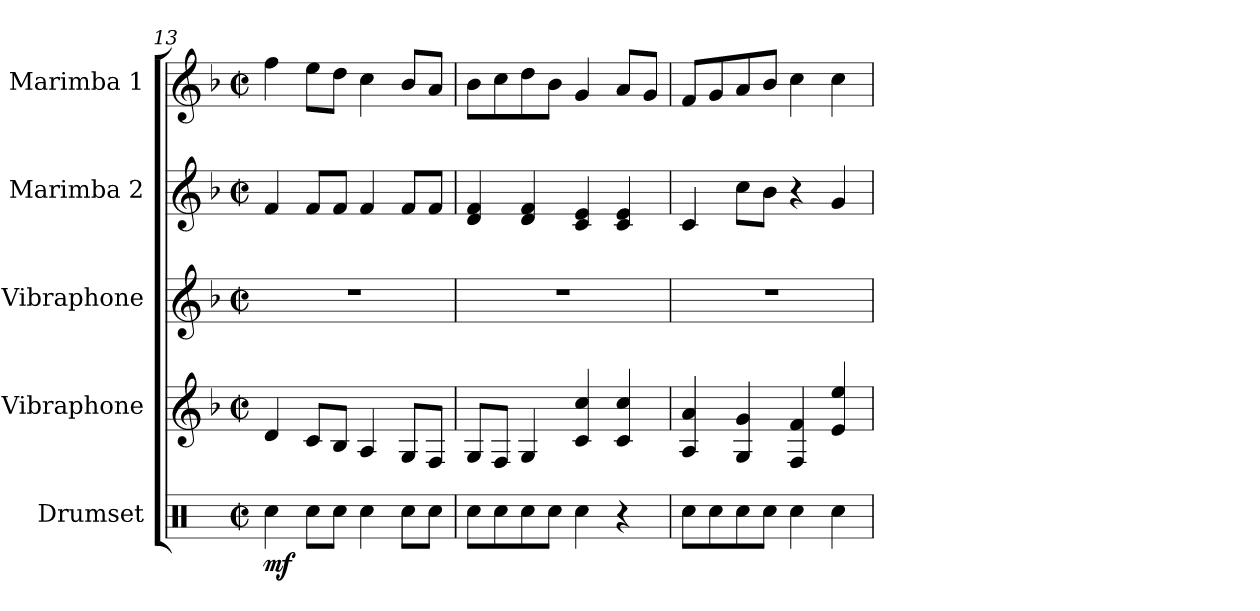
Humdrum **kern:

**kern	**dynam	**kern	**kern	**kern	**kern
*part5	*part5	*part4	*part3	*part2	*part1
*staff5	*staff5	*staff4	*staff3	*staff2	*staff1
*I"Drumset	*	*I"Vibraphone	*I"Vibraphone	*I"Marimba 2	*I"Marimba 1
*I'Drs.	*	*I'Vib.	*I'Vib.	*I'Mrm. 2	*I'Mrm. 1
*clefX	*	*clefG2	*clefG2	*clefG2	*clefG2
*k[]	*	*k[b-]	*k[b-]	*k[b-]	*k[b-]
*M2/2	*	*M2/2	*M2/2	*M2/2	*M2/2
*met(c|)	*	*met(c|)	*met(c|)	*met(c|)	*met(c|)
=13	=13	=13	=13	=13	=13
!	!LO:DY:b	!	!	!	!
4Rcc\	mf	4d/	1r	4f/	4ff\
8Rcc\L	.	8c/L	.	8f/L	8ee\L
8Rcc\J	.	8B-/J	.	8f/J	8dd\J
4Rcc\	.	4A/	.	4f/	4cc\
8Rcc\L	.	8G/L	.	8f/L	8b-/L
8Rcc\J	.	8F/J	.	8f/J	8a/J
!!LO:LB:g=z
=14	=14	=14	=14	=14	=14
8Rcc\L	.	8G/L	1r	4d/ 4f/	8b-\L
8Rcc\	.	8F/J	.	.	8cc\
8Rcc\	.	4G/	.	4d/ 4f/	8dd\
8Rcc\J	.	.	.	.	8b-\J
4Rcc\	.	4c/ 4cc/	.	4c/ 4e/	4g/
4r	.	4c/ 4cc/	.	4c/ 4e/	8a/L
.	.	.	.	.	8g/J
=15	=15	=15	=15	=15	=15
8Rcc\L	.	4A/ 4a/	1r	4c/	8f/L
8Rcc\	.	.	.	.	8g/
8Rcc\	.	4G/ 4g/	.	8cc\L	8a/
8Rcc\J	.	.	.	8b-\J	8b-/J
4Rcc\	.	4F/ 4f/	.	4r	4cc\
4Rcc\	.	4e/ 4ee/	.	4g/	4cc\
=	=	=	=	=	=
*-	*-	*-	*-	*-	*-
